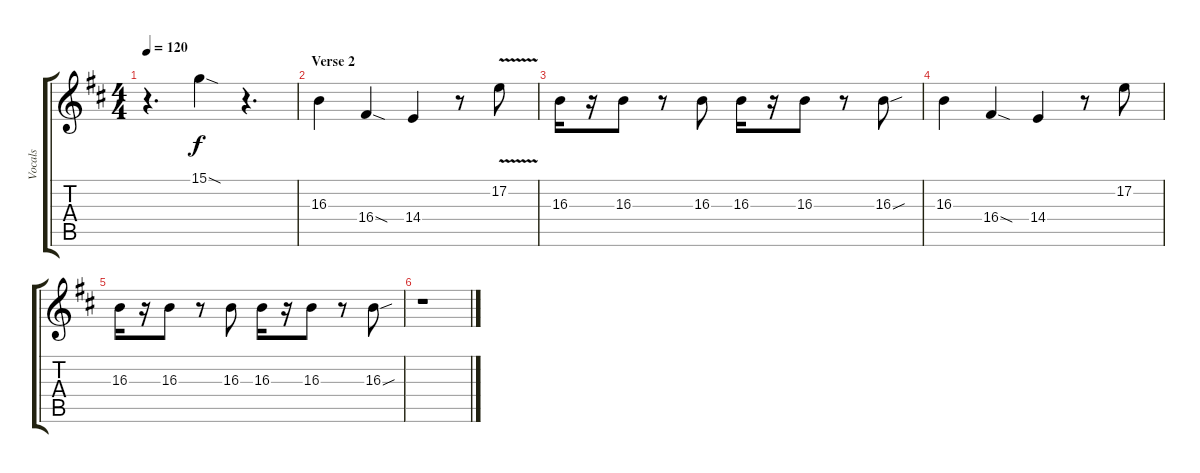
\track ("Vocals" "Vocals") {instrument lead3calliope}
\staff {score tabs}
\tuning (E4 B3 G3 D3 A2 E2) {hide}
\ts (4 4)
\tempo 120
\clef g2
\ks d
r.4{d dy f} 15.1{sod}.4 r.4{d} |
\section ("" "Verse 2")
16.3.4 16.4{sod}.4 14.4.4 r.8 17.2{v}.8 |
16.3.16 r.16 16.3.8 r.8 16.3.8 16.3.16 r.16 16.3.8 r.8 16.3{sou}.8 |
16.3.4 16.4{sod}.4 14.4.4 r.8 17.2.8 |
16.3.16 r.16 16.3.8 r.8 16.3.8 16.3.16 r.16 16.3.8 r.8 16.3{sou}.8 |
r.1
